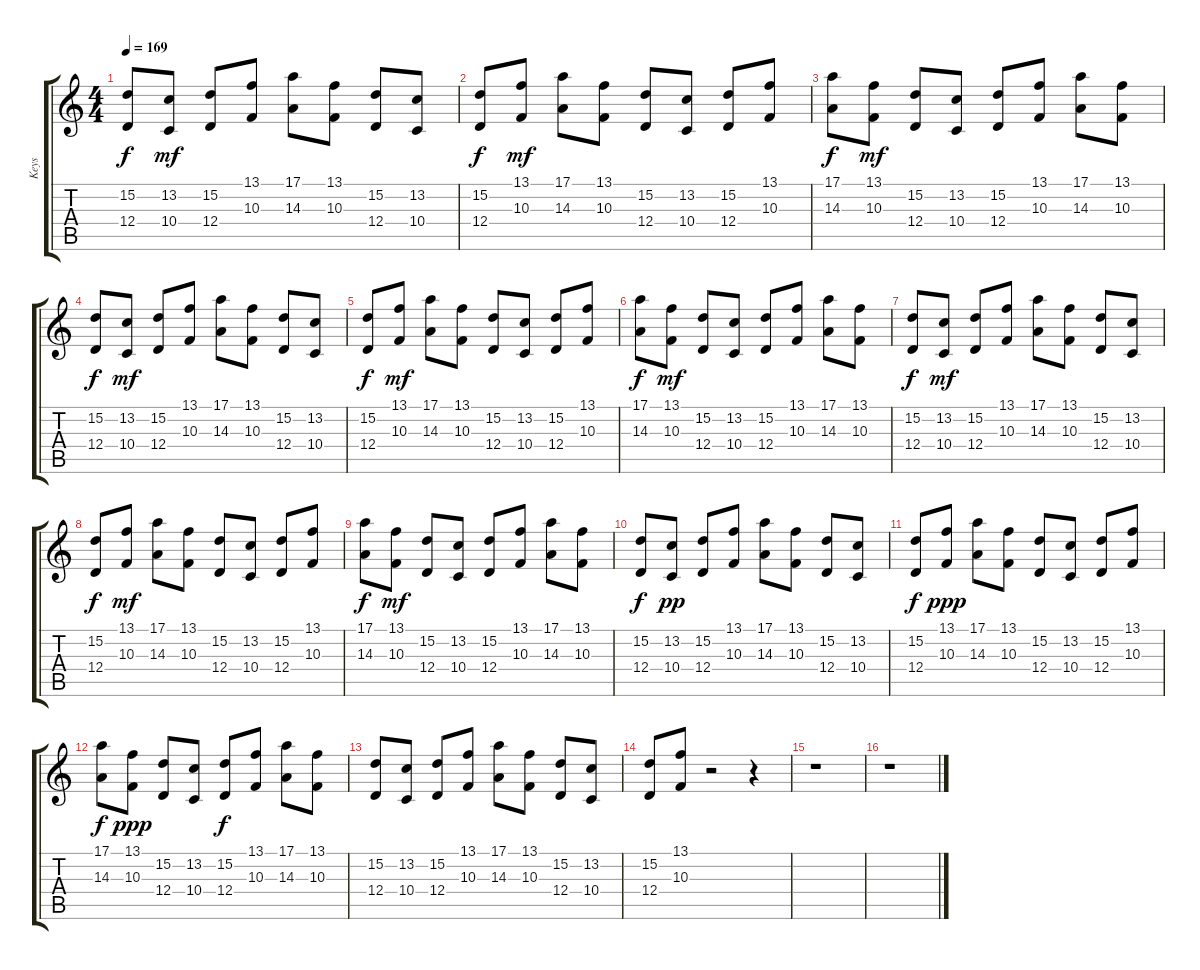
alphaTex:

\track ("Keys" "Keys") {instrument churchorgan}
\staff {score tabs}
\tuning (E4 B3 G3 D3 A2 E2) {hide}
\ts (4 4)
\tempo 169
\clef g2
\ks c
(15.2 12.4).8{dy f} (13.2 10.4).8{dy mf} (15.2 12.4).8 (13.1 10.3).8 (17.1 14.3).8 (13.1 10.3).8 (15.2 12.4).8 (13.2 10.4).8 |
(15.2 12.4).8{dy f} (13.1 10.3).8{dy mf} (17.1 14.3).8 (13.1 10.3).8 (15.2 12.4).8 (13.2 10.4).8 (15.2 12.4).8 (13.1 10.3).8 |
(17.1 14.3).8{dy f} (13.1 10.3).8{dy mf} (15.2 12.4).8 (13.2 10.4).8 (15.2 12.4).8 (13.1 10.3).8 (17.1 14.3).8 (13.1 10.3).8 |
(15.2 12.4).8{dy f} (13.2 10.4).8{dy mf} (15.2 12.4).8 (13.1 10.3).8 (17.1 14.3).8 (13.1 10.3).8 (15.2 12.4).8 (13.2 10.4).8 |
(15.2 12.4).8{dy f} (13.1 10.3).8{dy mf} (17.1 14.3).8 (13.1 10.3).8 (15.2 12.4).8 (13.2 10.4).8 (15.2 12.4).8 (13.1 10.3).8 |
(17.1 14.3).8{dy f} (13.1 10.3).8{dy mf} (15.2 12.4).8 (13.2 10.4).8 (15.2 12.4).8 (13.1 10.3).8 (17.1 14.3).8 (13.1 10.3).8 |
(15.2 12.4).8{dy f} (13.2 10.4).8{dy mf} (15.2 12.4).8 (13.1 10.3).8 (17.1 14.3).8 (13.1 10.3).8 (15.2 12.4).8 (13.2 10.4).8 |
(15.2 12.4).8{dy f} (13.1 10.3).8{dy mf} (17.1 14.3).8 (13.1 10.3).8 (15.2 12.4).8 (13.2 10.4).8 (15.2 12.4).8 (13.1 10.3).8 |
(17.1 14.3).8{dy f} (13.1 10.3).8{dy mf} (15.2 12.4).8 (13.2 10.4).8 (15.2 12.4).8 (13.1 10.3).8 (17.1 14.3).8 (13.1 10.3).8 |
(15.2 12.4).8{dy f} (13.2 10.4).8{dy pp} (15.2 12.4).8 (13.1 10.3).8 (17.1 14.3).8 (13.1 10.3).8 (15.2 12.4).8 (13.2 10.4).8 |
(15.2 12.4).8{dy f} (13.1 10.3).8{dy ppp} (17.1 14.3).8 (13.1 10.3).8 (15.2 12.4).8 (13.2 10.4).8 (15.2 12.4).8 (13.1 10.3).8 |
(17.1 14.3).8{dy f} (13.1 10.3).8{dy ppp} (15.2 12.4).8 (13.2 10.4).8 (15.2 12.4).8{dy f} (13.1 10.3).8 (17.1 14.3).8 (13.1 10.3).8 |
(15.2 12.4).8 (13.2 10.4).8 (15.2 12.4).8 (13.1 10.3).8 (17.1 14.3).8 (13.1 10.3).8 (15.2 12.4).8 (13.2 10.4).8 |
(15.2 12.4).8 (13.1 10.3).8 r.2 r.4 |
r.1 |
r.1
